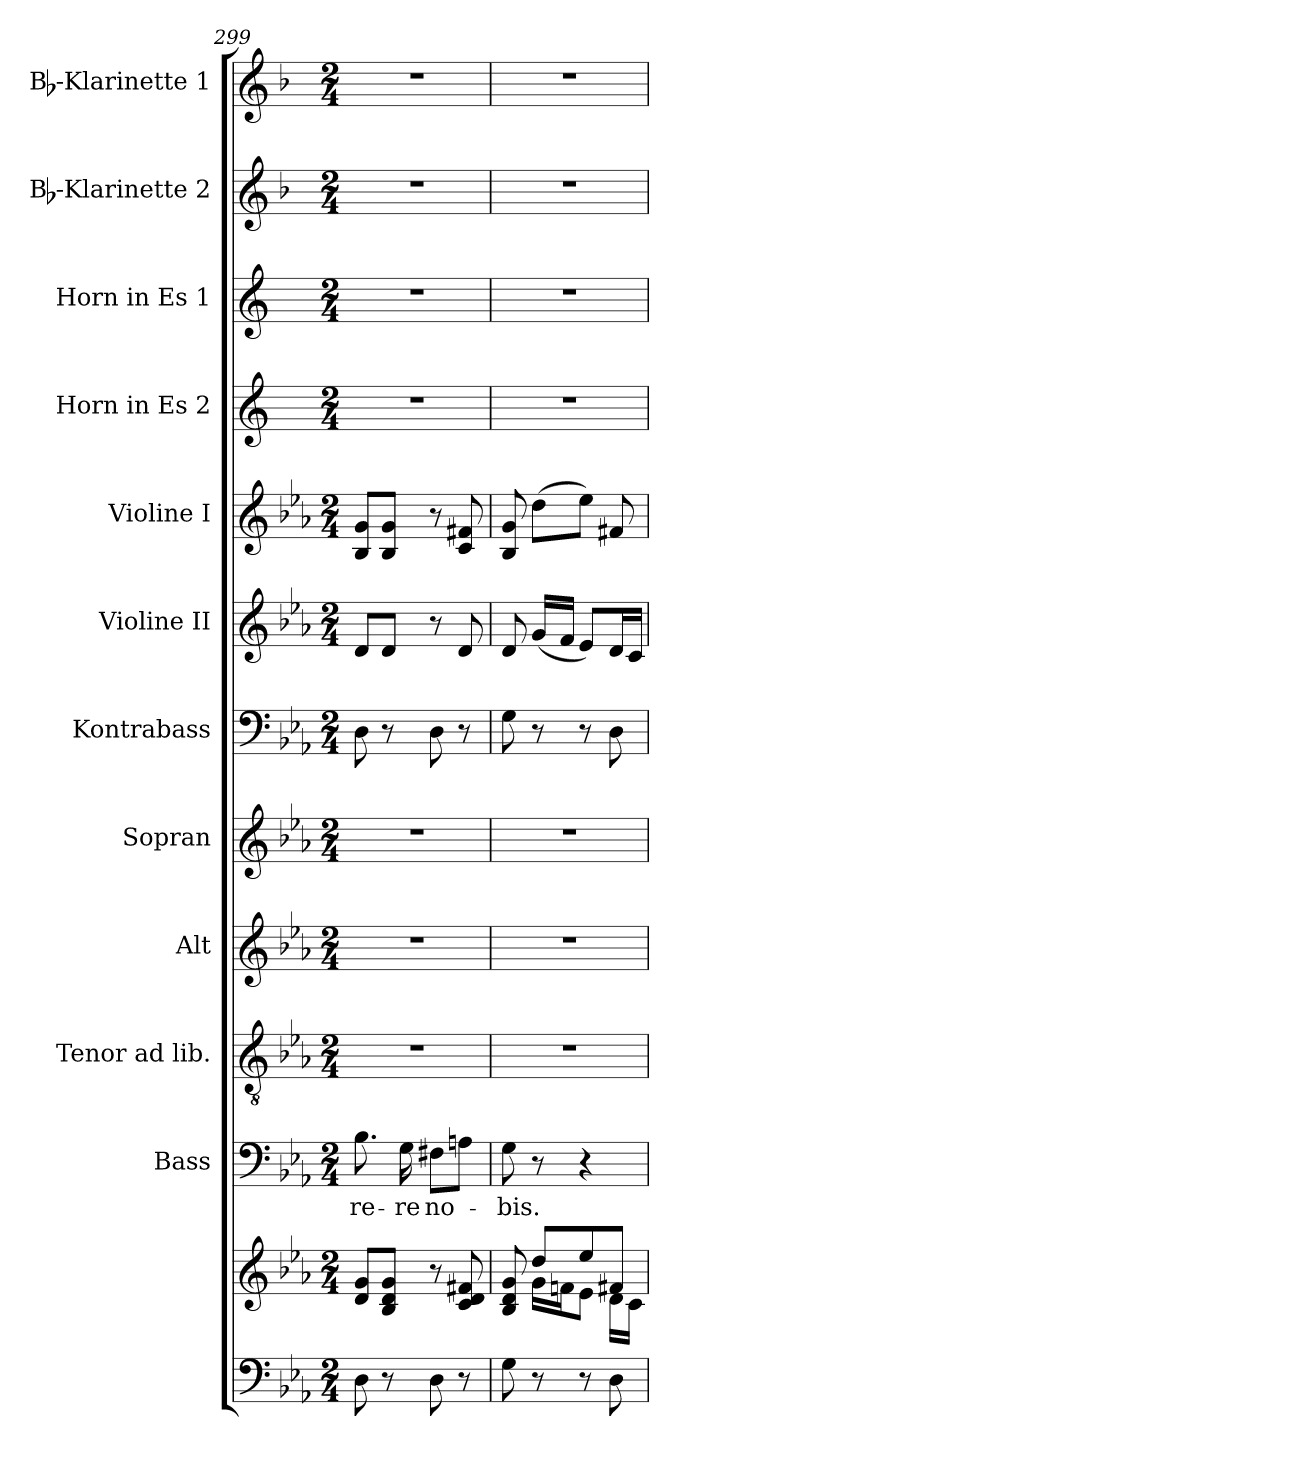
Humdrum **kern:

**kern	**kern	**kern	**text	**kern	**kern	**kern	**kern	**kern	**kern	**kern	**kern	**kern	**kern
*part12	*part12	*part11	*part11	*part10	*part9	*part8	*part7	*part6	*part5	*part4	*part3	*part2	*part1
*staff13	*staff12	*staff11	*staff11	*staff10	*staff9	*staff8	*staff7	*staff6	*staff5	*staff4	*staff3	*staff2	*staff1
*	*	*I"Bass	*	*I"Tenor ad lib.	*I"Alt	*I"Sopran	*I"Kontrabass	*I"Violine II	*I"Violine I	*I"Horn in Es 2	*I"Horn in Es 1	*I"Bb-Klarinette 2	*I"Bb-Klarinette 1
*	*	*I'B.	*	*I'T.	*I'A.	*I'S.	*I'Kb.	*I'Vl. II	*I'Vl. I	*	*	*I'Bb Kl. 2	*I'Bb Kl. 1
*clefF4	*clefG2	*clefF4	*	*clefGv2	*clefG2	*clefG2	*clefF4	*clefG2	*clefG2	*clefG2	*clefG2	*clefG2	*clefG2
*	*	*	*	*	*	*	*ITrd7c12	*	*	*ITrd5c9	*ITrd5c9	*ITrd1c2	*ITrd1c2
*k[b-e-a-]	*k[b-e-a-]	*k[b-e-a-]	*	*k[b-e-a-]	*k[b-e-a-]	*k[b-e-a-]	*k[b-e-a-]	*k[b-e-a-]	*k[b-e-a-]	*k[b-e-a-]	*k[b-e-a-]	*k[b-e-a-]	*k[b-e-a-]
*E-:	*E-:	*E-:	*	*E-:	*E-:	*E-:	*E-:	*E-:	*E-:	*E-:	*E-:	*E-:	*E-:
*M2/4	*M2/4	*M2/4	*	*M2/4	*M2/4	*M2/4	*M2/4	*M2/4	*M2/4	*M2/4	*M2/4	*M2/4	*M2/4
=299	=299	=299	=299	=299	=299	=299	=299	=299	=299	=299	=299	=299	=299
!	!	!	!LO:LY:b	!	!	!	!	!	!	!	!	!	!
8D\	8d/ 8g/L	8.B-\	-re-	2r	2r	2r	8DD\	8d/L	8B-/ 8g/L	2r	2r	2r	2r
8r	8B-/ 8d/ 8g/J	.	.	.	.	.	8r	8d/J	8B-/ 8g/J	.	.	.	.
!	!	!	!LO:LY:b	!	!	!	!	!	!	!	!	!	!
.	.	16G\	-re	.	.	.	.	.	.	.	.	.	.
!	!	!	!LO:LY:b	!	!	!	!	!	!	!	!	!	!
8D\	8r	8F#X\L	no-	.	.	.	8DD\	8r	8r	.	.	.	.
8r	8c/ 8d/ 8f#X/	8An\J	.	.	.	.	8r	8d/	8c/ 8f#X/	.	.	.	.
!!LO:PB:g=z
=300	=300	=300	=300	=300	=300	=300	=300	=300	=300	=300	=300	=300	=300
*	*^	*	*	*	*	*	*	*	*	*	*	*	*
!	!	!	!	!LO:LY:b	!	!	!	!	!	!	!	!	!	!
8G\	8B-/ 8d/ 8g/	8ryy	8G\	-bis.	2r	2r	2r	8GG\	8d/	8B-/ 8g/	2r	2r	2r	2r
8r	8dd/L	16g\LL	8r	.	.	.	.	8r	(<16g/LL	(>8dd\L	.	.	.	.
.	.	16fn\J	.	.	.	.	.	.	16f/JJ	.	.	.	.	.
8r	8ee-/	8e-\J	4r	.	.	.	.	8r	8e-/L)	8ee-\J)	.	.	.	.
8D\	8f#X/J	16d\LL	.	.	.	.	.	8DD\	16d/L	8f#X/	.	.	.	.
.	.	16c\JJ	.	.	.	.	.	.	16c/JJ	.	.	.	.	.
*	*v	*v	*	*	*	*	*	*	*	*	*	*	*	*
=	=	=	=	=	=	=	=	=	=	=	=	=	=
*-	*-	*-	*-	*-	*-	*-	*-	*-	*-	*-	*-	*-	*-
